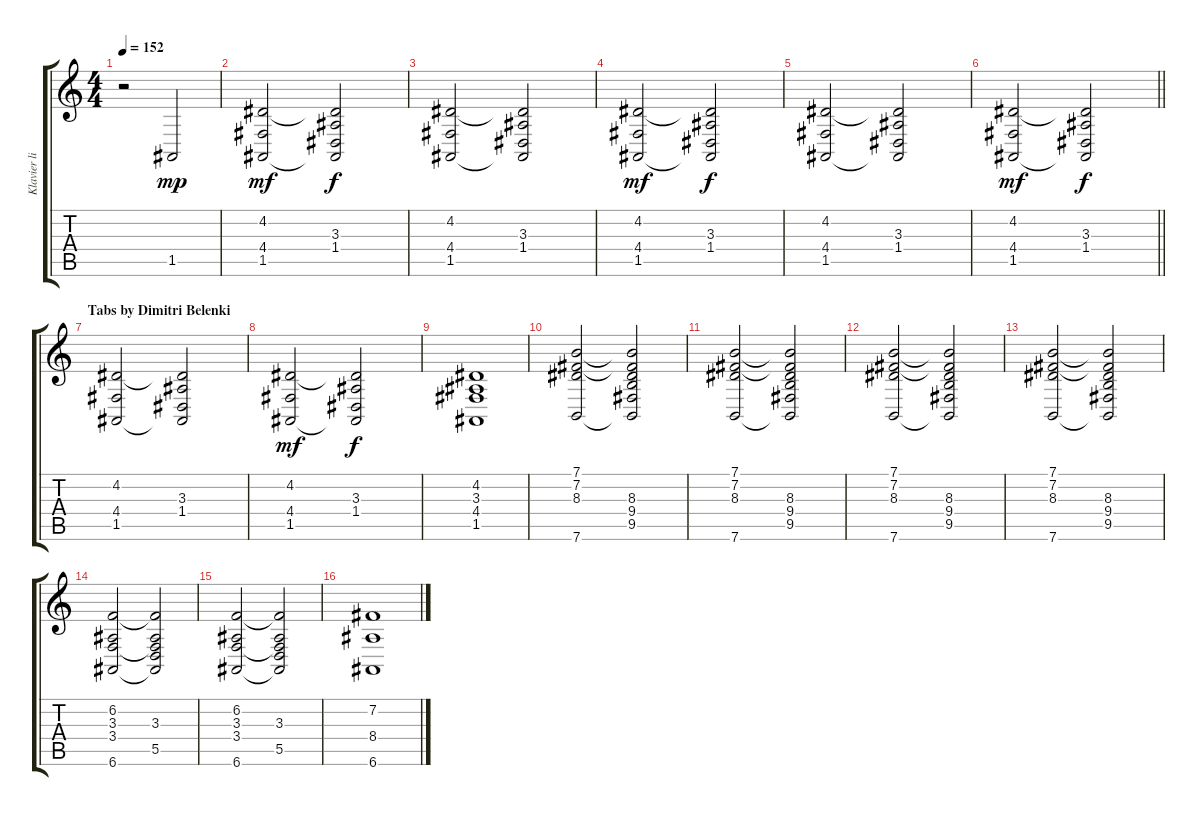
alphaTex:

\track ("Klavier linke Hand" "Klavier li") {instrument acousticgrandpiano}
\staff {score tabs}
\tuning (E4 B3 G3 D3 A2 E2) {hide}
\ts (4 4)
\tempo 152
\clef g2
\ks c
r.2{dy mp instrument acousticgrandpiano} 1.5.2 |
(4.2 4.4 1.5).2{dy mf} (4.2{t} 3.3 1.4 1.5{t}).2{dy f} |
(4.2 4.4 1.5).2 (4.2{t} 3.3 1.4 1.5{t}).2 |
(4.2 4.4 1.5).2{dy mf} (4.2{t} 3.3 1.4 1.5{t}).2{dy f} |
(4.2 4.4 1.5).2 (4.2{t} 3.3 1.4 1.5{t}).2 |
\barLineRight lightlight
(4.2 4.4 1.5).2{dy mf} (4.2{t} 3.3 1.4 1.5{t}).2{dy f} |
\section ("" "Tabs by Dimitri Belenki")
(4.2 4.4 1.5).2 (4.2{t} 3.3 1.4 1.5{t}).2 |
(4.2 4.4 1.5).2{dy mf} (4.2{t} 3.3 1.4 1.5{t}).2{dy f} |
(4.2 3.3 4.4 1.5).1 |
(7.1 7.2 8.3 7.6).2 (7.1{t} 7.2{t} 8.3 9.4 9.5 7.6{t}).2 |
(7.1 7.2 8.3 7.6).2 (7.1{t} 7.2{t} 8.3 9.4 9.5 7.6{t}).2 |
(7.1 7.2 8.3 7.6).2 (7.1{t} 7.2{t} 8.3 9.4 9.5 7.6{t}).2 |
(7.1 7.2 8.3 7.6).2 (7.1{t} 7.2{t} 8.3 9.4 9.5 7.6{t}).2 |
(6.2 3.3 3.4 6.6).2 (6.2{t} 3.3 3.4{t} 5.5 6.6{t}).2 |
(6.2 3.3 3.4 6.6).2 (6.2{t} 3.3 3.4{t} 5.5 6.6{t}).2 |
(7.2 8.4 6.6).1
